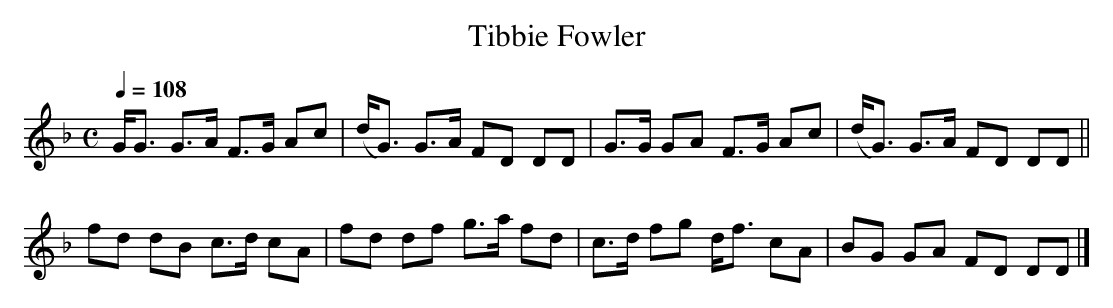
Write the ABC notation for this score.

X:1
T:Tibbie Fowler
M:C
L:1/8
Q:1/4=108
K:G Dorian
G<G G>A F>G Ac|(d<G) G>A FD  DD |\
G>G GA  F>G Ac|(d<G) G>A FD  DD||
fd  dB  c>d cA| fd   df  g>a fd |\
c>d fg  d<f cA| BG   GA  FD  DD|]
